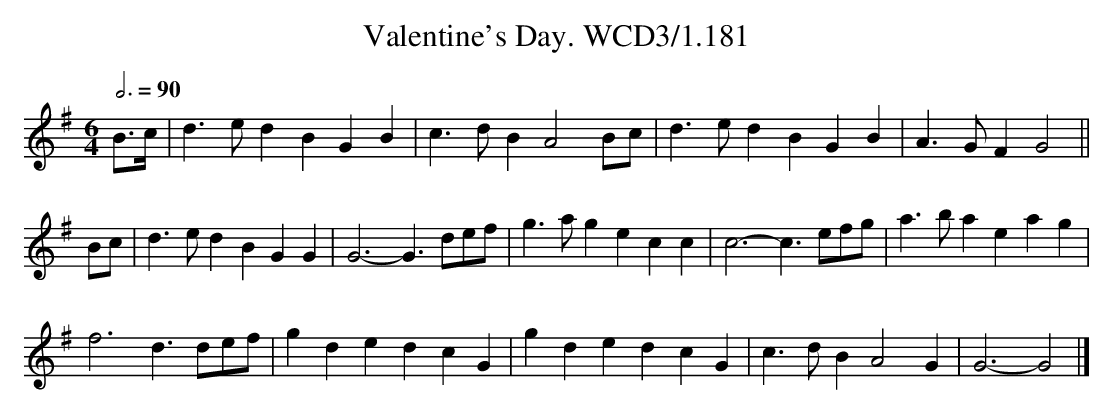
X:1
T:Valentine's Day. WCD3/1.181
M:6/4
L:1/8
Q:3/4=90
K:G
B>c|d3ed2 B2G2B2|c3dB2 A4Bc|d3ed2 B2G2B2|A3GF2 G4||
Bc|d3ed2 B2G2G2|G6- G3def|g3ag2 e2c2c2|c6- c3efg|a3ba2 e2a2g2|
f6 d3def|g2d2e2 d2c2G2|g2d2e2 d2c2G2|c3dB2 A4G2|G6- G4|]
